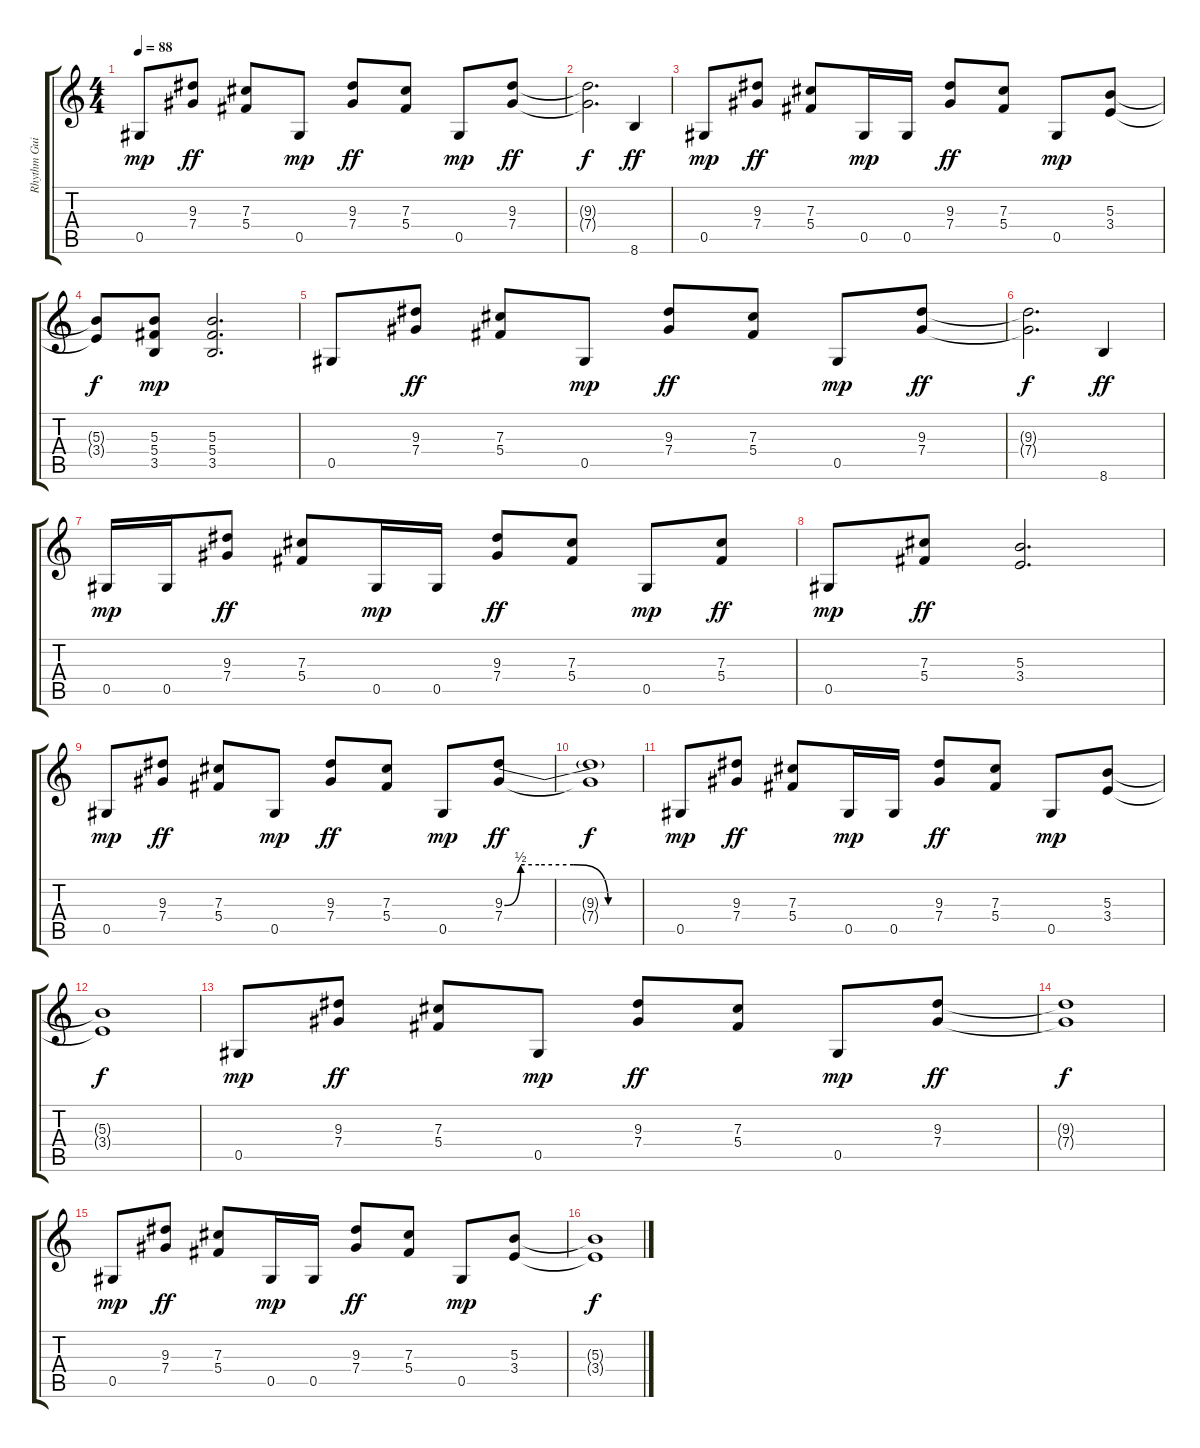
\track ("Rhythm Guitar" "Rhythm Gui") {instrument overdrivenguitar}
\staff {score tabs}
\tuning (Eb4 Bb3 Gb3 Db3 Ab2 Eb2) {hide}
\ts (4 4)
\tempo 88
\clef g2
\ks c
0.5.8{dy mp} (9.3 7.4).8{dy ff} (7.3 5.4).8 0.5.8{dy mp} (9.3 7.4).8{dy ff} (7.3 5.4).8 0.5.8{dy mp} (9.3 7.4).8{dy ff} |
(9.3{t} 7.4{t}).2{d dy f} 8.6.4{dy ff} |
0.5.8{dy mp} (9.3 7.4).8{dy ff} (7.3 5.4).8 0.5.16{dy mp} 0.5.16 (9.3 7.4).8{dy ff} (7.3 5.4).8 0.5.8{dy mp} (5.3 3.4).8 |
(5.3{t} 3.4{t}).8{dy f} (5.3 5.4 3.5).8{dy mp} (5.3 5.4 3.5).2{d} |
0.5.8 (9.3 7.4).8{dy ff} (7.3 5.4).8 0.5.8{dy mp} (9.3 7.4).8{dy ff} (7.3 5.4).8 0.5.8{dy mp} (9.3 7.4).8{dy ff} |
(9.3{t} 7.4{t}).2{d dy f} 8.6.4{dy ff} |
0.5.16{dy mp} 0.5.16 (9.3 7.4).8{dy ff} (7.3 5.4).8 0.5.16{dy mp} 0.5.16 (9.3 7.4).8{dy ff} (7.3 5.4).8 0.5.8{dy mp} (7.3 5.4).8{dy ff} |
0.5.8{dy mp} (7.3 5.4).8{dy ff} (5.3 3.4).2{d} |
0.5.8{dy mp} (9.3 7.4).8{dy ff} (7.3 5.4).8 0.5.8{dy mp} (9.3 7.4).8{dy ff} (7.3 5.4).8 0.5.8{dy mp} (9.3{be (custom 0 0 7 2 15 2 30 2 45 0 60 0)} 7.4).8{dy ff} |
(9.3{t} 7.4{t}).1{dy f} |
0.5.8{dy mp} (9.3 7.4).8{dy ff} (7.3 5.4).8 0.5.16{dy mp} 0.5.16 (9.3 7.4).8{dy ff} (7.3 5.4).8 0.5.8{dy mp} (5.3 3.4).8 |
(5.3{t} 3.4{t}).1{dy f} |
0.5.8{dy mp} (9.3 7.4).8{dy ff} (7.3 5.4).8 0.5.8{dy mp} (9.3 7.4).8{dy ff} (7.3 5.4).8 0.5.8{dy mp} (9.3 7.4).8{dy ff} |
(9.3{t} 7.4{t}).1{dy f} |
0.5.8{dy mp} (9.3 7.4).8{dy ff} (7.3 5.4).8 0.5.16{dy mp} 0.5.16 (9.3 7.4).8{dy ff} (7.3 5.4).8 0.5.8{dy mp} (5.3 3.4).8 |
(5.3{t} 3.4{t}).1{dy f}
